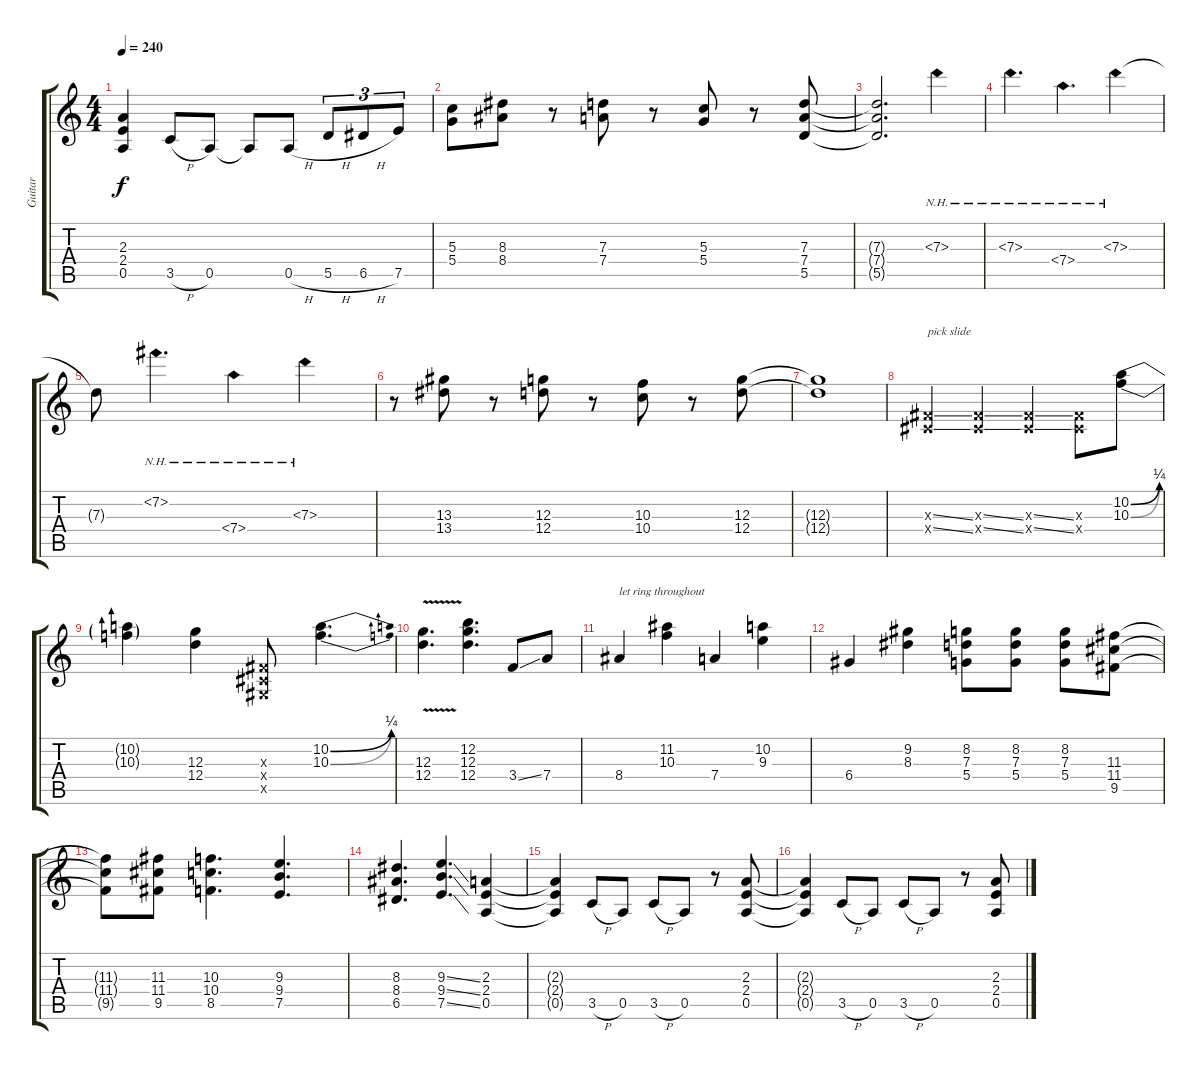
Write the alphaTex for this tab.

\track ("Guitar" "Guitar") {instrument distortionguitar}
\staff {score tabs}
\tuning (E4 B3 G3 D3 A2 E2) {hide}
\ts (4 4)
\tempo 240
\clef g2
\ks c
(2.3{t} 2.4{t} 0.5{t}).4{dy f} 3.5{h}.8 0.5.8 0.5{t}.8 0.5{h}.8 5.5{h}.8{tu (3 2)} 6.5{h}.8{tu (3 2)} 7.5.8{tu (3 2)} |
(5.3 5.4).8 (8.3 8.4).8 r.8 (7.3 7.4).8 r.8 (5.3 5.4).8 r.8 (7.3 7.4 5.5).8 |
(7.3{t} 7.4{t} 5.5{t}).2{d} 7.3{nh}.4 |
7.3{nh}.4{d} 7.4{nh}.4{d} 7.3{nh}.4 |
7.3{t}.8 7.2{nh}.4{d} 7.4{nh}.4 7.3{nh}.4 |
r.8 (13.3 13.4).8 r.8 (12.3 12.4).8 r.8 (10.3 10.4).8 r.8 (12.3 12.4).8 |
(12.3{t} 12.4{t}).1 |
(-1.3{ss x} -1.4{ss x}).4{txt "pick slide"} (-1.3{ss x} -1.4{ss x}).4 (-1.3{ss x} -1.4{ss x}).4 (-1.3{x} -1.4{x}).8 (10.2{be (bend 0 0 60 1)} 10.3{be (bend 0 0 60 1)}).8 |
(10.2{t} 10.3{t}).4 (12.3 12.4).4 (-1.3{x} -1.4{x} -1.5{x}).8 (10.2{be (bend 0 0 60 1)} 10.3{be (bend 0 0 60 1)}).4{d} |
(12.3{v} 12.4{v}).4{d} (12.2 12.3 12.4).4{d} 3.4{ss}.8 7.4.8 |
8.4.4{txt "let ring throughout"} (11.2 10.3).4 7.4.4 (10.2 9.3).4 |
6.4.4 (9.2 8.3).4 (8.2 7.3 5.4).8 (8.2 7.3 5.4).8 (8.2 7.3 5.4).8 (11.3 11.4 9.5).8 |
(11.3{t} 11.4{t} 9.5{t}).8 (11.3 11.4 9.5).8 (10.3 10.4 8.5).4{d} (9.3 9.4 7.5).4{d} |
(8.3 8.4 6.5).4{d} (9.3{ss} 9.4{ss} 7.5{ss}).4{d} (2.3 2.4 0.5).4 |
(2.3{t} 2.4{t} 0.5{t}).4 3.5{h}.8 0.5.8 3.5{h}.8 0.5.8 r.8 (2.3 2.4 0.5).8 |
(2.3{t} 2.4{t} 0.5{t}).4 3.5{h}.8 0.5.8 3.5{h}.8 0.5.8 r.8 (2.3 2.4 0.5).8
